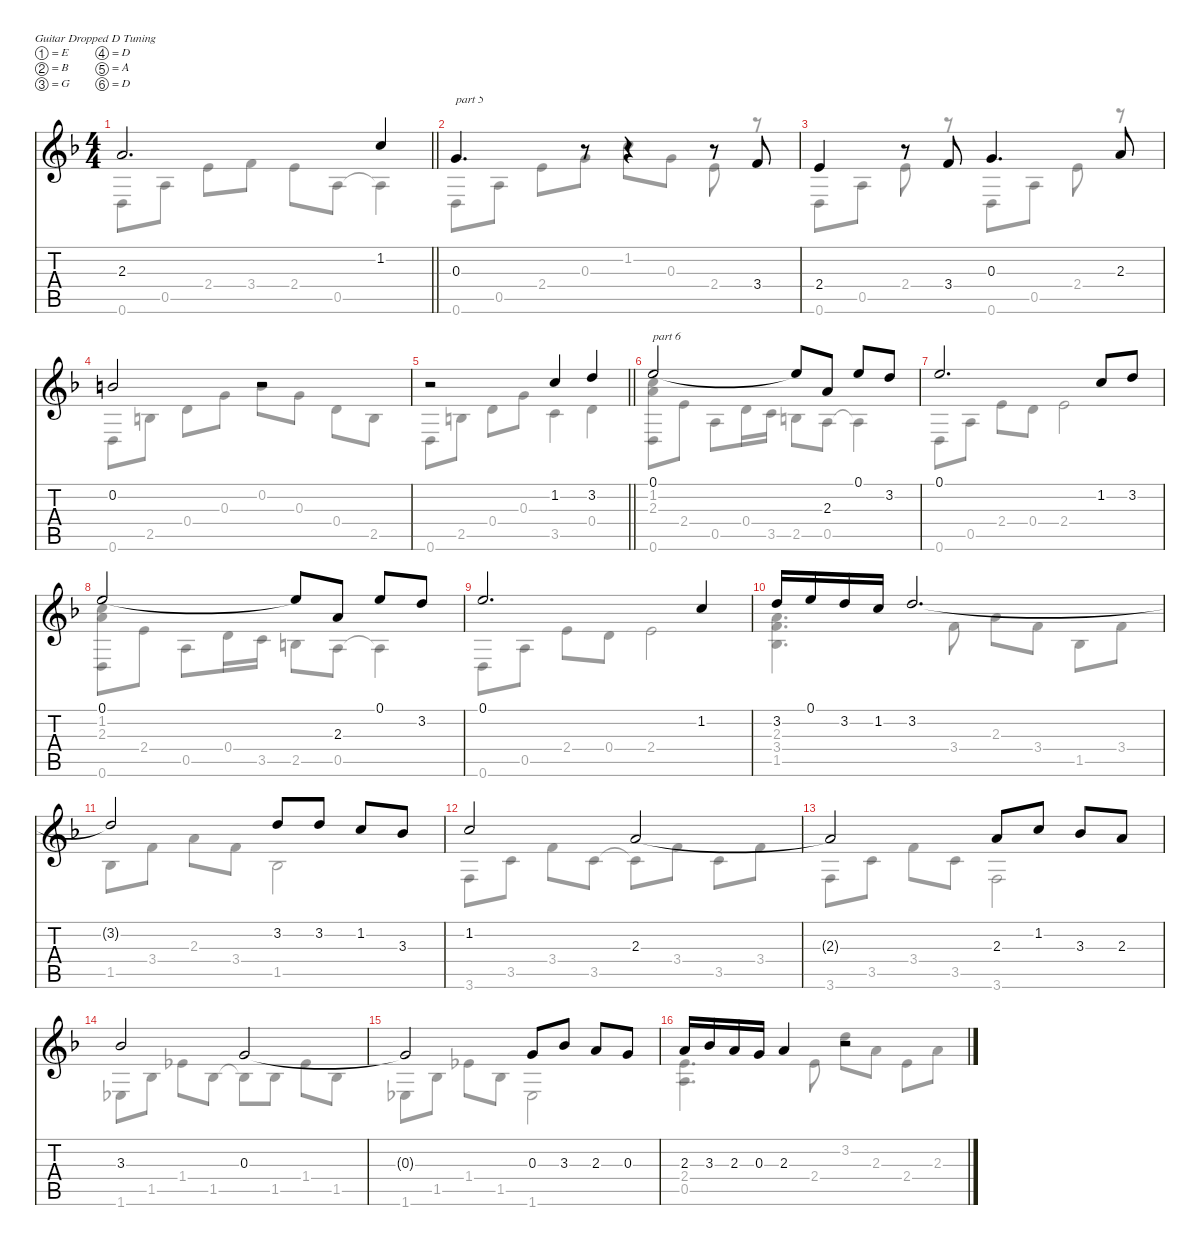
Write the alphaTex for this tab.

\defaultSystemsLayout 4
\hideDynamics
\bracketExtendMode nobrackets
\singleTrackTrackNamePolicy hidden
\multiTrackTrackNamePolicy hidden
\firstSystemTrackNameMode fullname
\firstSystemTrackNameOrientation horizontal
\otherSystemsTrackNameOrientation horizontal
\track ("Nylon Guitar" "Nylon Guit") {instrument acousticguitarnylon}
\staff {score tabs}
\tuning (E4 B3 G3 D3 A2 D2)
\voice
\ts (4 4)
\tempo (80 hide)
\clef g2
\scale
0.333333
\barLineRight lightlight
\ks dminor
2.3.2{d dy mf} 1.2.4 |
\scale
0.333333 0.3.4{d txt "part 5"} r.8 r.4 r.8 3.4.8 |
\scale
0.333333 2.4.4 r.8 3.4.8 0.3.4{d} 2.3.8 |
\scale
0.333333 0.2.2 r.2 |
\scale
0.280374
\barLineRight lightlight
r.2 1.2.4 3.2.4 |
\scale
0.439252 0.1.2{txt "part 6"} 0.1{t}.8 2.3.8 0.1.8 3.2.8 |
\scale
0.280374 0.1.2{d} 1.2.8 3.2.8 |
\scale
0.379032 0.1.2 0.1{t}.8 2.3.8 0.1.8 3.2.8 |
\scale
0.241935 0.1.2{d} 1.2.4 |
\scale
0.379032 3.2.16 0.1.16 3.2.16 1.2.16 3.2.2{d} |
\scale
0.333333 3.2{t}.2 3.2.8 3.2.8 1.2.8 3.3.8 |
\scale
0.333333 1.2.2 2.3.2 |
\scale
0.333333 2.3{t}.2 2.3.8 1.2.8 3.3.8 2.3.8 |
\scale
0.280374 3.3.2 0.3.2 |
\scale
0.280374 0.3{t}.2 0.3.8 3.3.8 2.3.8 0.3.8 |
\scale
0.439252 2.3.16 3.3.16 2.3.16 0.3.16 2.3.4 r.2
\voice
\clef g2
\ottava regular
\simile none
\scale
0.333333
\barLineRight lightlight
\ks dminor
0.6.8{dy mf} 0.5.8 2.4.8 3.4.8 2.4.8 0.5.8 0.5{t}.4 |
\scale
0.333333 0.6.8 0.5.8 2.4.8 0.3.8 1.2.8 0.3.8 2.4.8 r.8 |
\scale
0.333333 0.6.8 0.5.8 2.4.8 r.8 0.6.8 0.5.8 2.4.8 r.8 |
\scale
0.333333 0.6.8 2.5.8 0.4.8 0.3.8 0.2.8 0.3.8 0.4.8 2.5.8 |
\scale
0.280374
\barLineRight lightlight
0.6.8 2.5.8 0.4.8 0.3.8 3.5.4 0.4.4 |
\scale
0.439252 (1.2 2.3 0.6).8 2.4.8 0.5.8 0.4.16 3.5.16 2.5.8 0.5.8 0.5{t}.4 |
\scale
0.280374 0.6.8 0.5.8 2.4.8 0.4.8 2.4.2 |
\scale
0.379032 (1.2 2.3 0.6).8 2.4.8 0.5.8 0.4.16 3.5.16 2.5.8 0.5.8 0.5{t}.4 |
\scale
0.241935 0.6.8 0.5.8 2.4.8 0.4.8 2.4.2 |
\scale
0.379032 (2.3 3.4 1.5).4{d} 3.4.8 2.3.8 3.4.8 1.5.8 3.4.8 |
\scale
0.333333 1.5.8 3.4.8 2.3.8 3.4.8 1.5.2 |
\scale
0.333333 3.6.8 3.5.8 3.4.8 3.5.8 3.5{t}.8 3.4.8 3.5.8 3.4.8 |
\scale
0.333333 3.6.8 3.5.8 3.4.8 3.5.8 3.6.2 |
\scale
0.280374 1.6.8 1.5.8 1.4.8 1.5.8 1.5{t}.8 1.5.8 1.4.8 1.5.8 |
\scale
0.280374 1.6.8 1.5.8 1.4.8 1.5.8 1.6.2 |
\scale
0.439252 (2.4 0.5).4{d} 2.4.8 3.2.8 2.3.8 2.4.8 2.3.8
